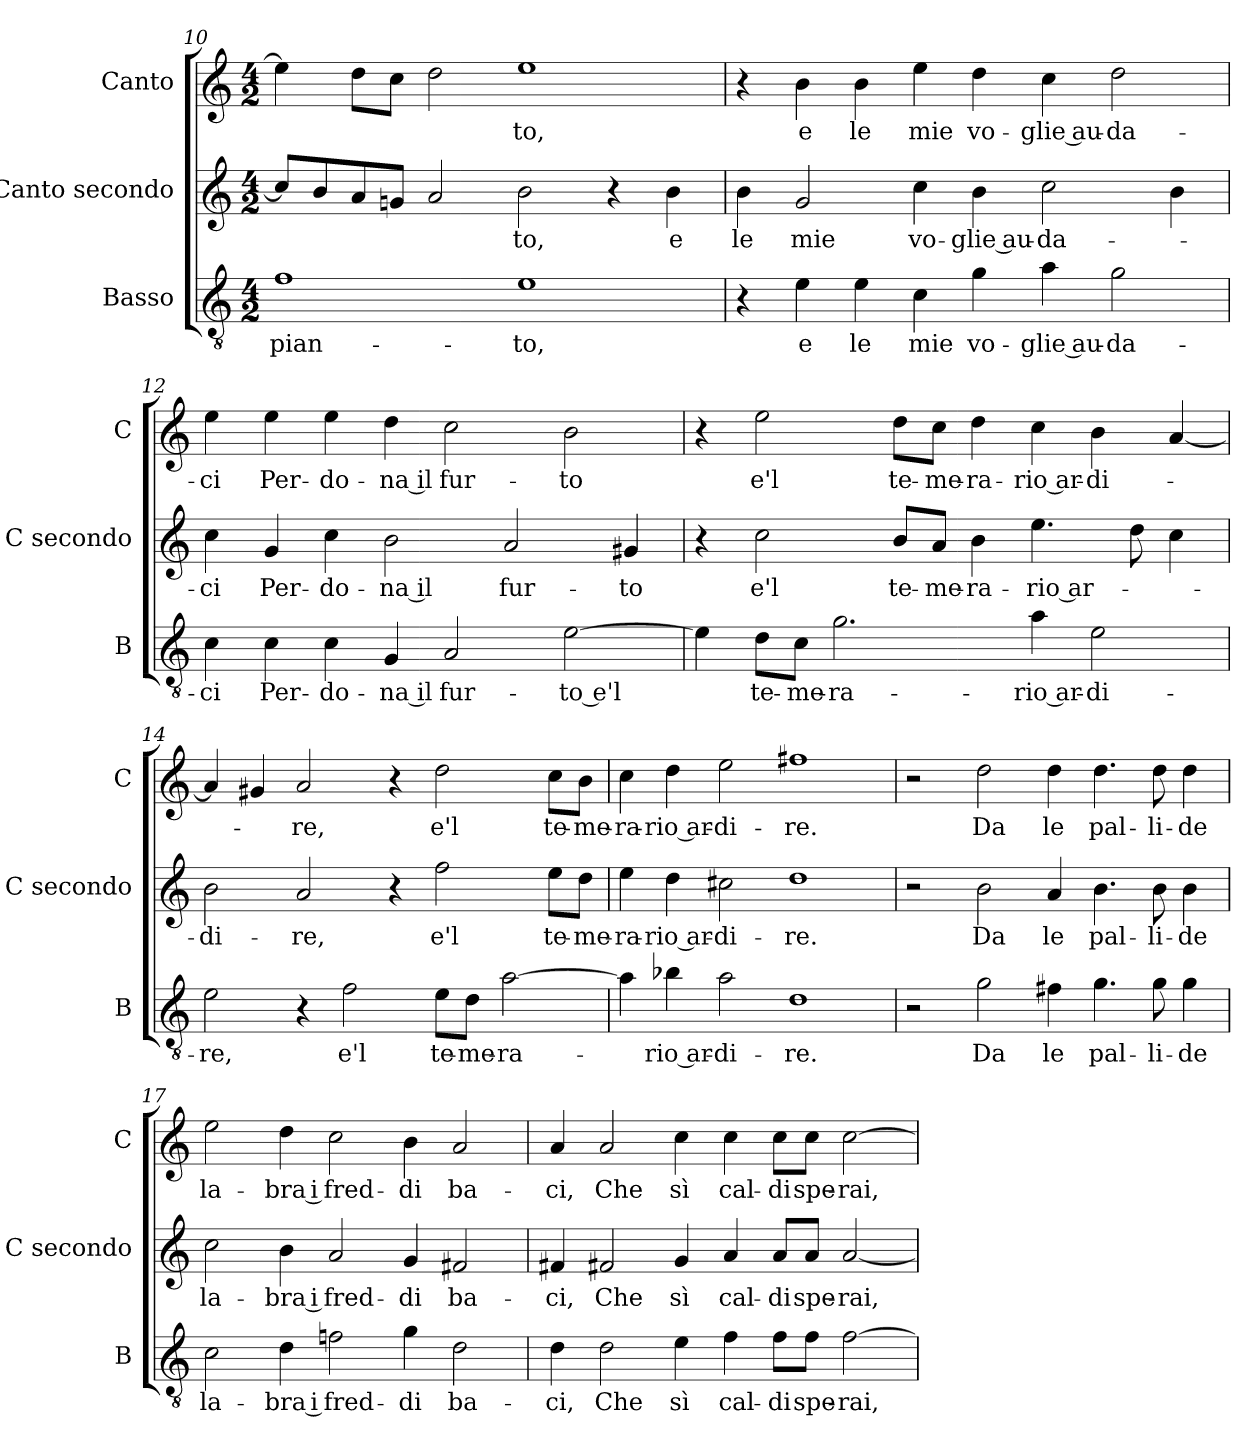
**kern	**text	**kern	**text	**kern	**text
*part3	*part3	*part2	*part2	*part1	*part1
*staff3	*staff3	*staff2	*staff2	*staff1	*staff1
*I"Basso	*	*I"Canto secondo	*	*I"Canto	*
*I'B	*	*I'C secondo	*	*I'C	*
*clefGv2	*	*clefG2	*	*clefG2	*
*k[]	*	*k[]	*	*k[]	*
*M4/2	*	*M4/2	*	*M4/2	*
=10	=10	=10	=10	=10	=10
1f	pian-	8ccL]	.	4ee]	.
.	.	8b	.	.	.
.	.	8a	.	8ddL	.
.	.	8gnJ	.	8ccJ	.
.	.	2a	.	2dd	.
1e	-to,	2b	-to,	1ee	-to,
.	.	4r	.	.	.
.	.	4b	e	.	.
=11	=11	=11	=11	=11	=11
4r	.	4b	le	4r	.
4e	e	2g	mie	4b	e
4e	le	.	.	4b	le
4c	mie	4cc	vo-	4ee	mie
4g	vo-	4b	-glie au-	4dd	vo-
4a	-glie au-	2cc	-da-	4cc	-glie au-
2g	-da-	.	.	2dd	-da-
.	.	4b	.	.	.
=12	=12	=12	=12	=12	=12
4c	-ci	4cc	-ci	4ee	-ci
4c	Per-	4g	Per-	4ee	Per-
4c	-do-	4cc	-do-	4ee	-do-
4G	-na il	2b	-na il	4dd	-na il
2A	fur-	.	.	2cc	fur-
.	.	2a	fur-	.	.
[2e	-to e'l	.	.	2b	-to
.	.	4g#X	-to	.	.
=13	=13	=13	=13	=13	=13
4e]	.	4r	.	4r	.
8dL	te-	2cc	e'l	2ee	e'l
8cJ	-me-	.	.	.	.
2.g	-ra-	.	.	.	.
.	.	8bL	te-	8ddL	te-
.	.	8aJ	-me-	8ccJ	-me-
.	.	4b	-ra-	4dd	-ra-
4a	-rio ar-	4.ee	-rio ar-	4cc	-rio ar-
2e	-di-	.	.	4b	-di-
.	.	8dd	.	.	.
.	.	4cc	.	[4a	.
=14	=14	=14	=14	=14	=14
2e	-re,	2b	-di-	4a]	.
.	.	.	.	4g#X	.
4r	.	2a	-re,	2a	-re,
2f	e'l	.	.	.	.
.	.	4r	.	4r	.
8eL	te-	2ff	e'l	2dd	e'l
8dJ	-me-	.	.	.	.
[2a	-ra-	.	.	.	.
.	.	8eeL	te-	8ccL	te-
.	.	8ddJ	-me-	8bJ	-me-
=15	=15	=15	=15	=15	=15
4a]	.	4ee	-ra-	4cc	-ra-
4b-X	-rio ar-	4dd	-rio ar-	4dd	-rio ar-
2a	-di-	2cc#X	-di-	2ee	-di-
1d	-re.	1dd	-re.	1ff#X	-re.
=16	=16	=16	=16	=16	=16
2r	.	2r	.	2r	.
2g	Da	2b	Da	2dd	Da
4f#X	le	4a	le	4dd	le
4.g	pal-	4.b	pal-	4.dd	pal-
8g	-li-	8b	-li-	8dd	-li-
4g	-de	4b	-de	4dd	-de
=17	=17	=17	=17	=17	=17
2c	la-	2cc	la-	2ee	la-
4d	-bra i	4b	-bra i	4dd	-bra i
2fn	fred-	2a	fred-	2cc	fred-
4g	-di	4g	-di	4b	-di
2d	ba-	2f#X	ba-	2a	ba-
=18	=18	=18	=18	=18	=18
4d	-ci,	4f#X	-ci,	4a	-ci,
2d	Che	2f#X	Che	2a	Che
4e	sì	4g	sì	4cc	sì
4f	cal-	4a	cal-	4cc	cal-
8fL	-di	8aL	-di	8ccL	-di
8fJ	spe-	8aJ	spe-	8ccJ	spe-
[2f	-rai,	[2a	-rai,	[2cc	-rai,
=	=	=	=	=	=
*-	*-	*-	*-	*-	*-
